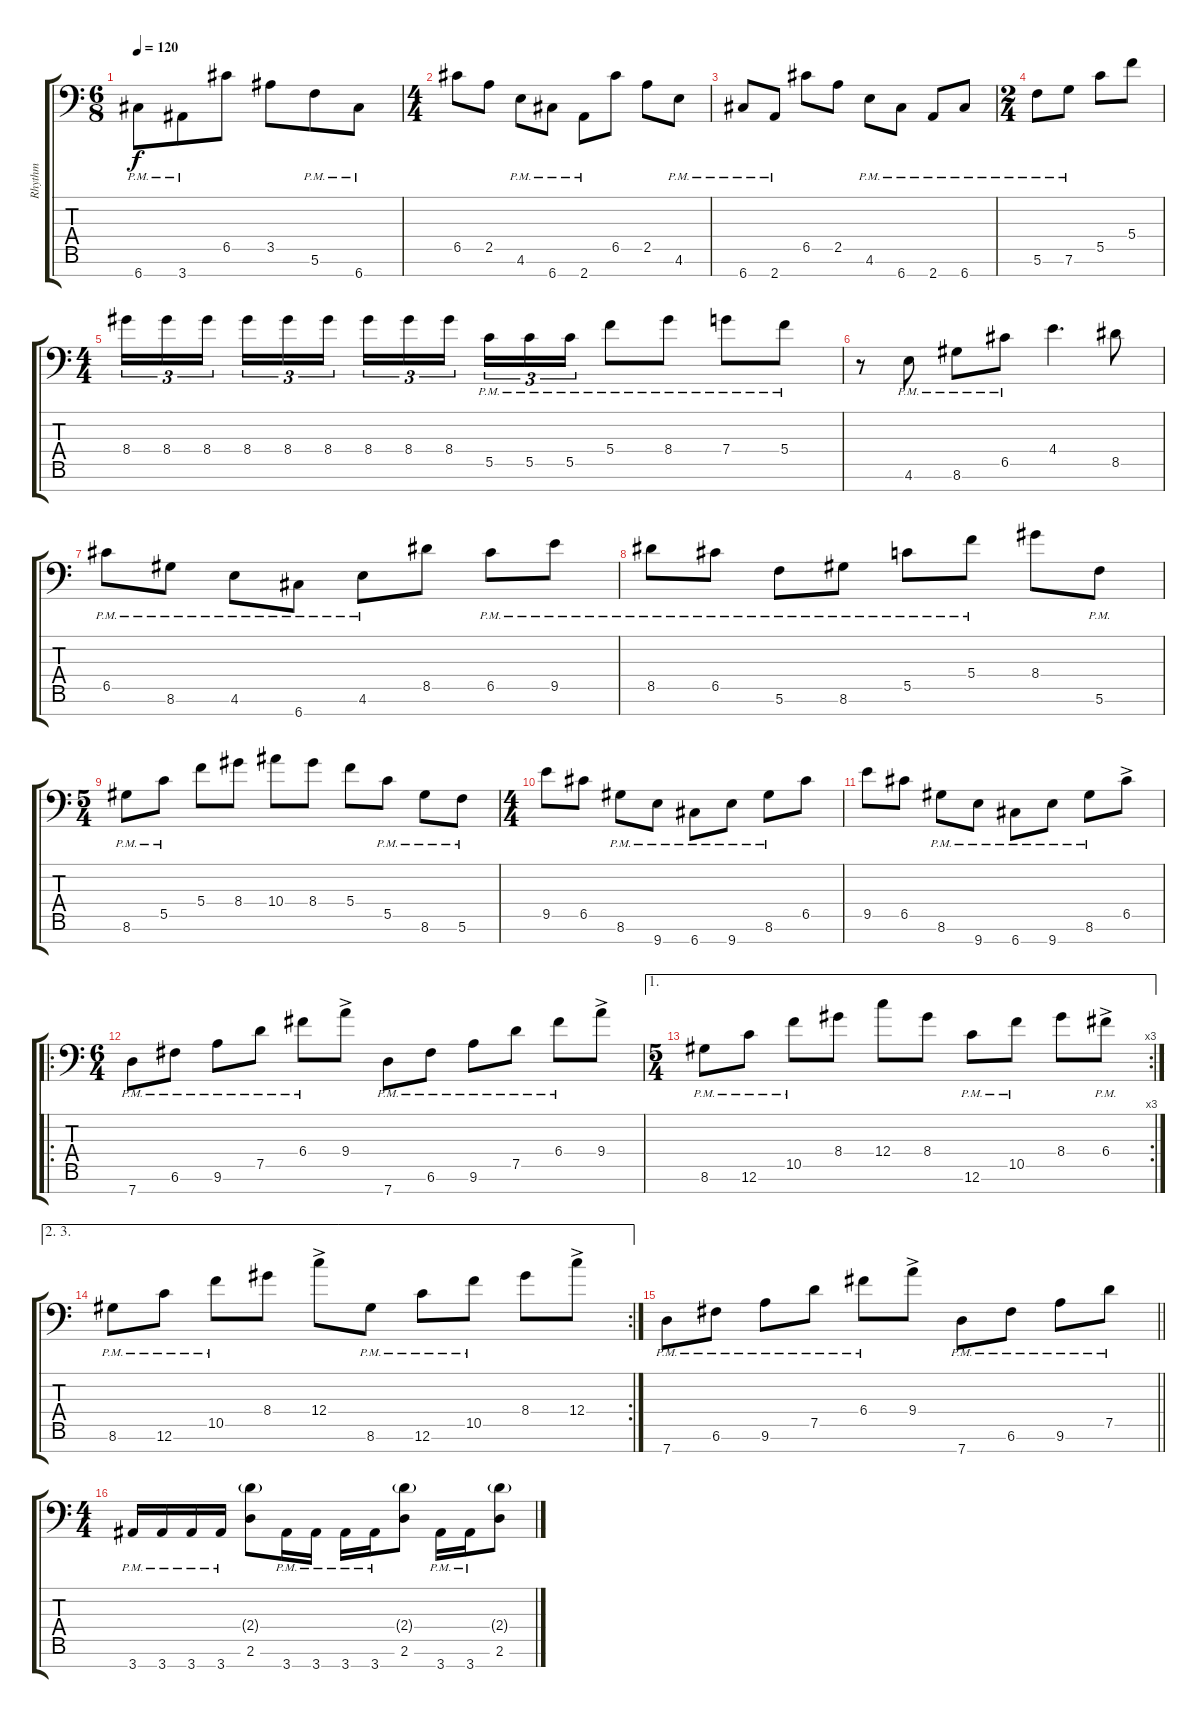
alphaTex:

\track ("Rhythm" "Rhythm") {instrument distortionguitar}
\staff {score tabs}
\tuning (E4 C4 G3 C3 G2 C2 G1) {hide}
\ts (6 8)
\tempo 120
\clef f4
\ks c
6.7{pm}.8{dy f} 3.7{pm}.8 6.5.8 3.5.8 5.6{pm}.8 6.7{pm}.8 |
\ts (4 4)
6.5.8 2.5.8 4.6{pm}.8 6.7{pm}.8 2.7{pm}.8 6.5.8 2.5.8 4.6{pm}.8 |
6.7{pm}.8 2.7{pm}.8 6.5.8 2.5.8 4.6{pm}.8 6.7{pm}.8 2.7{pm}.8 6.7{pm}.8 |
\ts (2 4)
5.6{pm}.8 7.6{pm}.8 5.5.8 5.4.8 |
\ts (4 4)
8.4.16{tu (3 2)} 8.4.16{tu (3 2)} 8.4.16{tu (3 2) beam splitsecondary} 8.4.16{tu (3 2)} 8.4.16{tu (3 2)} 8.4.16{tu (3 2)} 8.4.16{tu (3 2)} 8.4.16{tu (3 2)} 8.4.16{tu (3 2) beam splitsecondary} 5.5{pm}.16{tu (3 2)} 5.5{pm}.16{tu (3 2)} 5.5{pm}.16{tu (3 2)} 5.4{pm}.8 8.4{pm}.8 7.4{pm}.8 5.4{pm}.8 |
r.8 4.6{pm}.8 8.6{pm}.8 6.5{pm}.8 4.4.4{d} 8.5.8 |
6.5{pm}.8 8.6{pm}.8 4.6{pm}.8 6.7{pm}.8 4.6{pm}.8 8.5.8 6.5{pm}.8 9.5{pm}.8 |
8.5{pm}.8 6.5{pm}.8 5.6{pm}.8 8.6{pm}.8 5.5{pm}.8 5.4{pm}.8 8.4.8 5.6{pm}.8 |
\ts (5 4)
8.6{pm}.8 5.5{pm}.8 5.4.8 8.4.8 10.4.8 8.4.8 5.4.8 5.5{pm}.8 8.6{pm}.8 5.6{pm}.8 |
\ts (4 4)
9.5.8 6.5.8 8.6{pm}.8 9.7{pm}.8 6.7{pm}.8 9.7{pm}.8 8.6{pm}.8 6.5.8 |
9.5.8 6.5.8 8.6{pm}.8 9.7{pm}.8 6.7{pm}.8 9.7{pm}.8 8.6{pm}.8 6.5{ac}.8 |
\ro
\ts (6 4)
7.7{pm}.8 6.6{pm}.8 9.6{pm}.8 7.5{pm}.8 6.4{pm}.8 9.4{ac}.8 7.7{pm}.8 6.6{pm}.8 9.6{pm}.8 7.5{pm}.8 6.4{pm}.8 9.4{ac}.8 |
\ae 1
\rc 3
\ts (5 4)
8.6{pm}.8 12.6{pm}.8 10.5{pm}.8 8.4.8 12.4.8 8.4.8 12.6{pm}.8 10.5{pm}.8 8.4.8 6.4{ac pm}.8 |
\ae (2 3)
\rc 2
8.6{pm}.8 12.6{pm}.8 10.5{pm}.8 8.4.8 12.4{ac}.8 8.6{pm}.8 12.6{pm}.8 10.5{pm}.8 8.4.8 12.4{ac}.8 |
\barLineRight lightlight
7.7{pm}.8 6.6{pm}.8 9.6{pm}.8 7.5{pm}.8 6.4{pm}.8 9.4{ac}.8 7.7{pm}.8 6.6{pm}.8 9.6{pm}.8 7.5{pm}.8 |
\ts (4 4)
3.7{pm}.16 3.7{pm}.16 3.7{pm}.16 3.7{pm}.16 (2.4{g} 2.6).8 3.7{pm}.16 3.7{pm}.16 3.7{pm}.16 3.7{pm}.16 (2.4{g} 2.6).8 3.7{pm}.16 3.7{pm}.16 (2.4{g} 2.6).8
